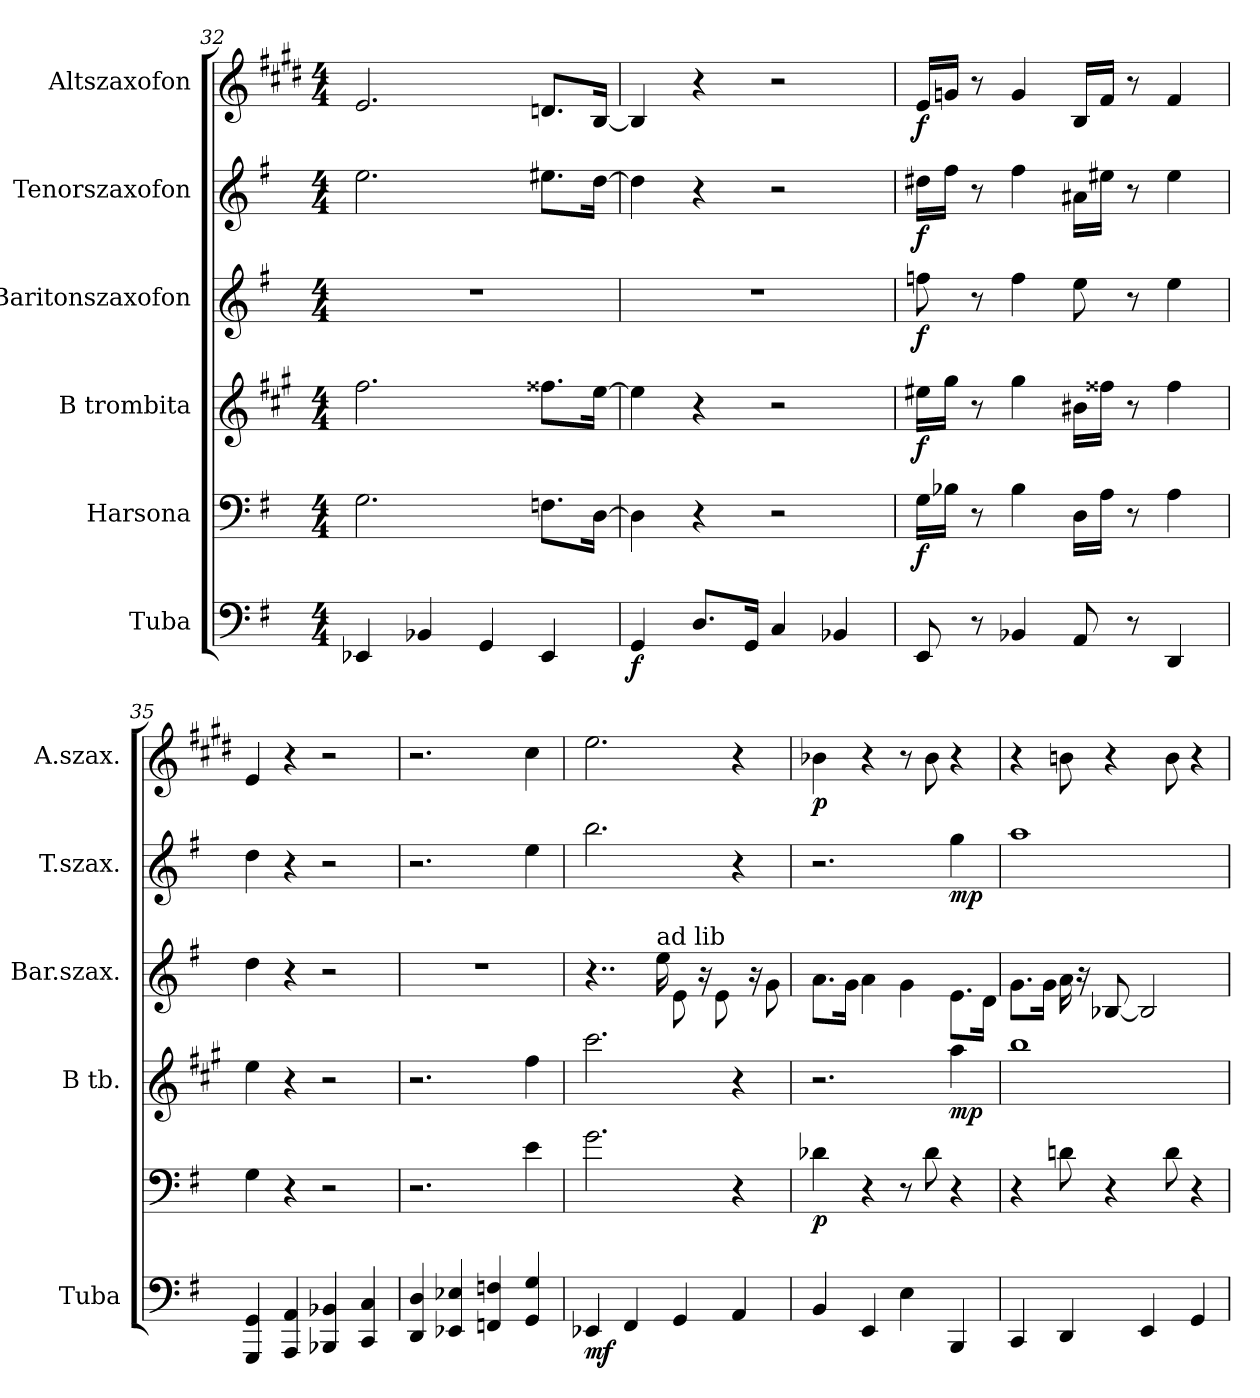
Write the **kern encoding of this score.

**kern	**dynam	**kern	**dynam	**kern	**dynam	**kern	**dynam	**kern	**dynam	**kern	**dynam
*part6	*part6	*part5	*part5	*part4	*part4	*part3	*part3	*part2	*part2	*part1	*part1
*staff6	*staff6	*staff5	*staff5	*staff4	*staff4	*staff3	*staff3	*staff2	*staff2	*staff1	*staff1
*I"Tuba	*	*I"Harsona	*	*I"B trombita	*	*I"Baritonszaxofon	*	*I"Tenorszaxofon	*	*I"Altszaxofon	*
*I'Tuba	*	*	*	*I'B tb.	*	*I'Bar.szax.	*	*I'T.szax.	*	*I'A.szax.	*
*clefF4	*	*clefF4	*	*clefG2	*	*clefG2	*	*clefG2	*	*clefG2	*
*	*	*	*	*ITrd1c2	*	*ITrd12c21	*	*ITrd8c14	*	*ITrd5c9	*
*k[f#]	*	*k[f#]	*	*k[f#]	*	*k[f#]	*	*k[f#]	*	*k[f#]	*
*M4/4	*	*M4/4	*	*M4/4	*	*M4/4	*	*M4/4	*	*M4/4	*
=32	=32	=32	=32	=32	=32	=32	=32	=32	=32	=32	=32
4EE-X/	.	2.G\	.	2.ee\	.	1r	.	2.e\	.	2.G/	.
4BB-X/	.	.	.	.	.	.	.	.	.	.	.
4GG/	.	.	.	.	.	.	.	.	.	.	.
4EE-/	.	8.Fn\L	.	8.ee#X\L	.	.	.	8.e#X\L	.	8.Fn/L	.
.	.	[16D\Jk	.	[16dd\Jk	.	.	.	[16d\Jk	.	[16D/Jk	.
!!LO:LB:g=z
=33	=33	=33	=33	=33	=33	=33	=33	=33	=33	=33	=33
!	!LO:DY:b	!	!	!	!	!	!	!	!	!	!
4GG/	f	4D\]	.	4dd\]	.	1r	.	4d\]	.	4D/]	.
8.D/L	.	4r	.	4r	.	.	.	4r	.	4r	.
16GG/Jk	.	.	.	.	.	.	.	.	.	.	.
4C/	.	2r	.	2r	.	.	.	2r	.	2r	.
4BB-X/	.	.	.	.	.	.	.	.	.	.	.
=34	=34	=34	=34	=34	=34	=34	=34	=34	=34	=34	=34
!	!	!	!LO:DY:b	!	!LO:DY:b	!	!LO:DY:b	!	!LO:DY:b	!	!LO:DY:b
8EE/	.	16G\LL	f	16dd#X\LL	f	8fn\	f	16d#X\LL	f	16G/LL	f
.	.	16B-X\JJ	.	16ff#\JJ	.	.	.	16f#\JJ	.	16B-X/JJ	.
8r	.	8r	.	8r	.	8r	.	8r	.	8r	.
4BB-X/	.	4B-\	.	4ff#\	.	4f\	.	4f#\	.	4B-/	.
8AA/	.	16D\LL	.	16a#X\LL	.	8e\	.	16A#X\LL	.	16D/LL	.
.	.	16A\JJ	.	16ee#X\JJ	.	.	.	16e#X\JJ	.	16A/JJ	.
8r	.	8r	.	8r	.	8r	.	8r	.	8r	.
4DD/	.	4A\	.	4ee#\	.	4e\	.	4e#\	.	4A/	.
=35	=35	=35	=35	=35	=35	=35	=35	=35	=35	=35	=35
4GGG/ 4GG/	.	4G\	.	4dd\	.	4d\	.	4d\	.	4G/	.
4AAA/ 4AA/	.	4r	.	4r	.	4r	.	4r	.	4r	.
4BBB-X/ 4BB-X/	.	2r	.	2r	.	2r	.	2r	.	2r	.
4CC/ 4C/	.	.	.	.	.	.	.	.	.	.	.
=36	=36	=36	=36	=36	=36	=36	=36	=36	=36	=36	=36
4DD/ 4D/	.	2.r	.	2.r	.	1r	.	2.r	.	2.r	.
4EE-X/ 4E-X/	.	.	.	.	.	.	.	.	.	.	.
4FFn/ 4Fn/	.	.	.	.	.	.	.	.	.	.	.
4GG/ 4G/	.	4e\	.	4ee\	.	.	.	4e\	.	4e\	.
!!LO:PB:g=z
=37	=37	=37	=37	=37	=37	=37	=37	=37	=37	=37	=37
!	!LO:DY:b	!	!	!	!	!	!	!	!	!	!
4EE-X/	mf	2.g\	.	2.bb\	.	4..r	.	2.b\	.	2.g\	.
4FF#/	.	.	.	.	.	.	.	.	.	.	.
!	!	!	!	!	!	!LO:TX:a:t=ad lib	!	!	!	!	!
.	.	.	.	.	.	16e\	.	.	.	.	.
4GG/	.	.	.	.	.	8E\	.	.	.	.	.
.	.	.	.	.	.	16r	.	.	.	.	.
.	.	.	.	.	.	8E\	.	.	.	.	.
4AA/	.	4r	.	4r	.	.	.	4r	.	4r	.
.	.	.	.	.	.	16r	.	.	.	.	.
.	.	.	.	.	.	8G\	.	.	.	.	.
=38	=38	=38	=38	=38	=38	=38	=38	=38	=38	=38	=38
!	!	!	!LO:DY:b	!	!	!	!	!	!	!	!LO:DY:b
4BB/	.	4d-X\	p	2.r	.	8.A\L	.	2.r	.	4d-X\	p
.	.	.	.	.	.	16G\Jk	.	.	.	.	.
4EE/	.	4r	.	.	.	4A\	.	.	.	4r	.
4E\	.	8r	.	.	.	4G\	.	.	.	8r	.
.	.	8d-\	.	.	.	.	.	.	.	8d-\	.
!	!	!	!	!	!LO:DY:b	!	!	!	!LO:DY:b	!	!
4BBB/	.	4r	.	4gg\	mp	8.E\L	.	4g\	mp	4r	.
.	.	.	.	.	.	16D\Jk	.	.	.	.	.
=39	=39	=39	=39	=39	=39	=39	=39	=39	=39	=39	=39
4CC/	.	4r	.	1aa	.	8.G\L	.	1a	.	4r	.
.	.	.	.	.	.	16G\Jk	.	.	.	.	.
4DD/	.	8dn\	.	.	.	16A\	.	.	.	8dn\	.
.	.	.	.	.	.	16r	.	.	.	.	.
.	.	4r	.	.	.	[8BB-X/	.	.	.	4r	.
4EE/	.	.	.	.	.	2BB-/]	.	.	.	.	.
.	.	8d\	.	.	.	.	.	.	.	8d\	.
4GG/	.	4r	.	.	.	.	.	.	.	4r	.
=	=	=	=	=	=	=	=	=	=	=	=
*-	*-	*-	*-	*-	*-	*-	*-	*-	*-	*-	*-
